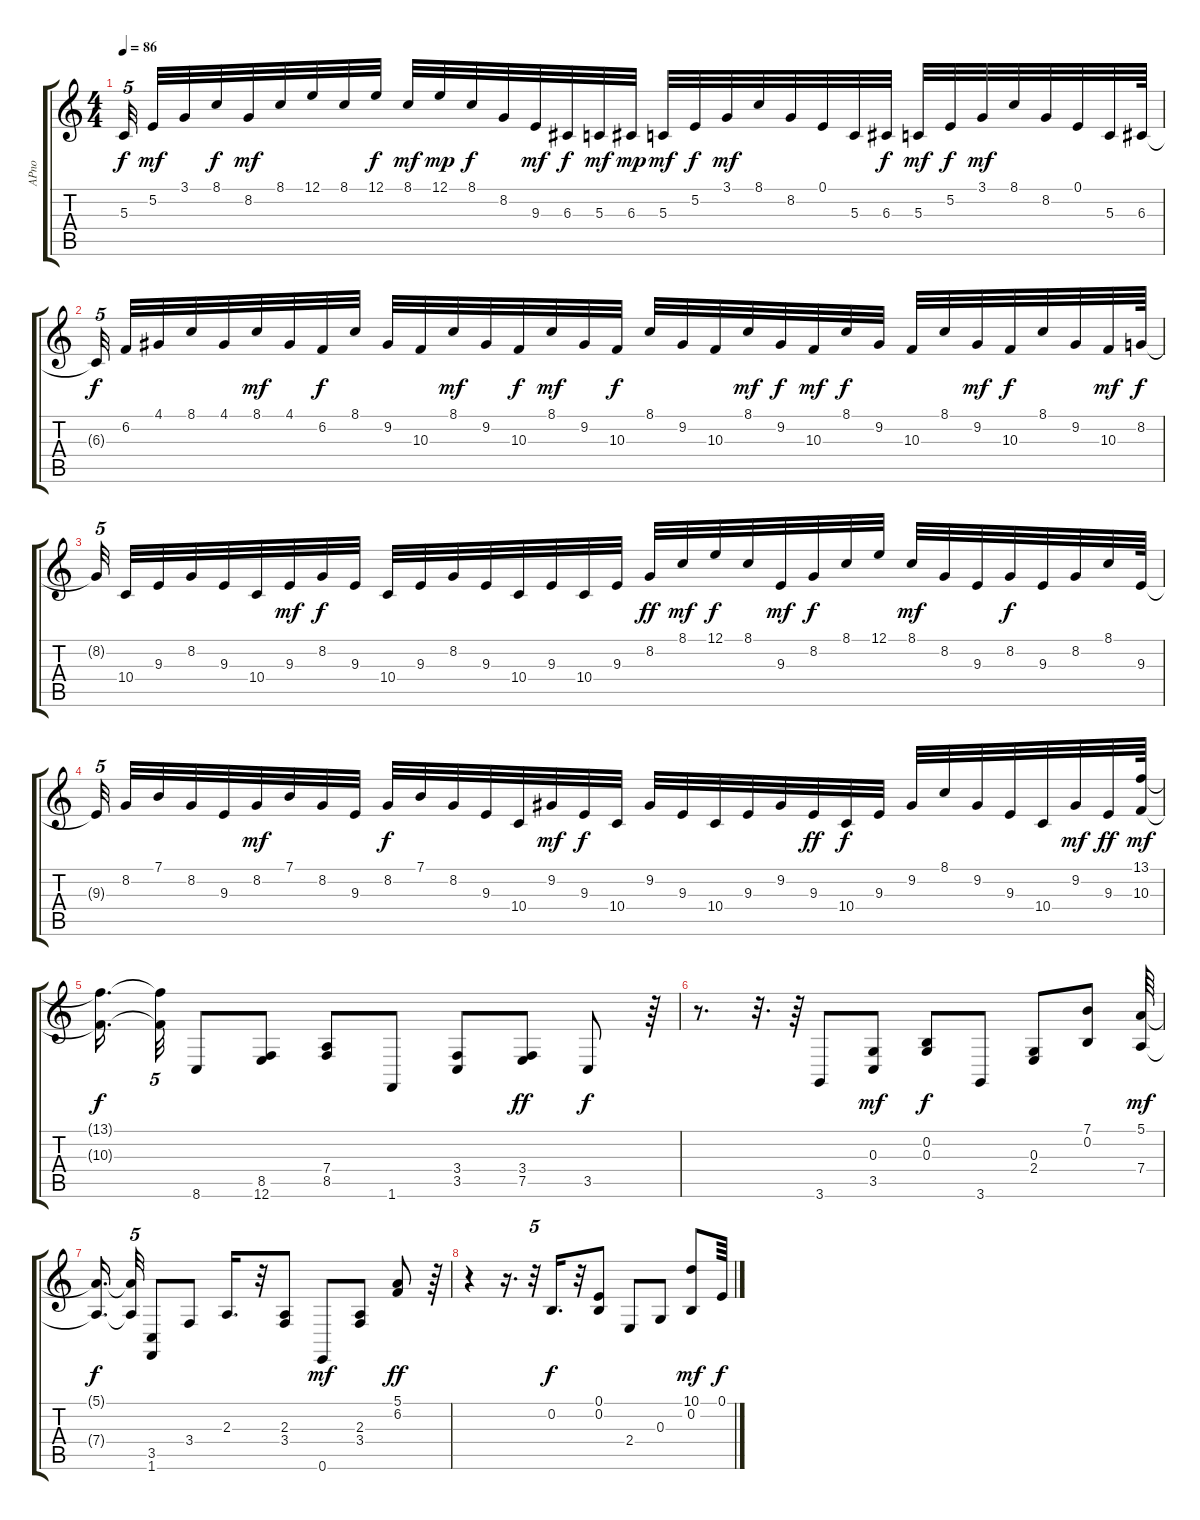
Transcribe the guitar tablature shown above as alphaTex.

\track ("APno" "APno") {instrument acousticgrandpiano}
\staff {score tabs}
\tuning (E4 B3 G3 D3 A2 E2) {hide}
\ts (4 4)
\tempo 86
\clef g2
\ks c
5.3{t}.32{tu (5 4) dy f beam splitsecondary} 5.2.32{dy mf} 3.1.32 8.1.32{dy f} 8.2.32{dy mf} 8.1.32 12.1.32 8.1.32 12.1.32{dy f} 8.1.32{dy mf} 12.1.32{dy mp} 8.1.32{dy f} 8.2.32 9.3.32{dy mf} 6.3.32{dy f} 5.3.32{dy mf} 6.3.32{dy mp} 5.3.32{dy mf} 5.2.32{dy f} 3.1.32{dy mf} 8.1.32 8.2.32 0.1.32 5.3.32 6.3.32{dy f} 5.3.32{dy mf} 5.2.32{dy f} 3.1.32{dy mf} 8.1.32 8.2.32 0.1.32 5.3.32 6.3.64 |
6.3{t}.32{tu (5 4) dy f beam splitsecondary} 6.2.32 4.1.32 8.1.32 4.1.32 8.1.32{dy mf} 4.1.32 6.2.32{dy f} 8.1.32 9.2.32 10.3.32 8.1.32{dy mf} 9.2.32 10.3.32{dy f} 8.1.32{dy mf} 9.2.32 10.3.32{dy f} 8.1.32 9.2.32 10.3.32 8.1.32{dy mf} 9.2.32{dy f} 10.3.32{dy mf} 8.1.32{dy f} 9.2.32 10.3.32 8.1.32 9.2.32{dy mf} 10.3.32{dy f} 8.1.32 9.2.32 10.3.32{dy mf} 8.2.64{dy f} |
8.2{t}.32{tu (5 4) beam splitsecondary} 10.4.32 9.3.32 8.2.32 9.3.32 10.4.32 9.3.32{dy mf} 8.2.32{dy f} 9.3.32 10.4.32 9.3.32 8.2.32 9.3.32 10.4.32 9.3.32 10.4.32 9.3.32 8.2.32{dy ff} 8.1.32{dy mf} 12.1.32{dy f} 8.1.32 9.3.32{dy mf} 8.2.32{dy f} 8.1.32 12.1.32 8.1.32{dy mf} 8.2.32 9.3.32 8.2.32{dy f} 9.3.32 8.2.32 8.1.32 9.3.64 |
9.3{t}.32{tu (5 4) beam splitsecondary} 8.2.32 7.1.32 8.2.32 9.3.32 8.2.32{dy mf} 7.1.32 8.2.32 9.3.32 8.2.32{dy f} 7.1.32 8.2.32 9.3.32 10.4.32 9.2.32{dy mf} 9.3.32{dy f} 10.4.32 9.2.32 9.3.32 10.4.32 9.3.32 9.2.32 9.3.32{dy ff} 10.4.32{dy f} 9.3.32 9.2.32 8.1.32 9.2.32 9.3.32 10.4.32 9.2.32{dy mf} 9.3.32{dy ff} (13.1 10.3).64{dy mf} |
(13.1{t} 10.3{t}).16{d dy f beam splitsecondary} (13.1{t} 10.3{t}).32{tu (5 4)} 8.6.8 (8.5 12.6).8 (7.4 8.5).8 1.6.8 (3.4 3.5).8 (3.4 7.5).8{dy ff} 3.5.8{dy f} r.64 |
r.8{d} r.32{d} r.64 3.6.8 (0.3 3.5).8{dy mf} (0.2 0.3).8{dy f} 3.6.8 (0.3 2.4).8 (7.1 0.2).8 (5.1 7.4).64{dy mf} |
(5.1{t} 7.4{t}).16{d dy f beam splitsecondary} (5.1{t} 7.4{t}).32{tu (5 4)} (3.5 1.6).8 3.4.8 2.3.16{d} r.32 (2.3 3.4).8 0.6.8{dy mf} (2.3 3.4).8 (5.1 6.2).8{dy ff} r.64 |
r.4 r.16{d} r.32{tu (5 4)} 0.2.16{d dy f} r.32 (0.1 0.2).8 2.4.8 0.3.8 (10.1 0.2).8{dy mf} 0.1.64{dy f}
